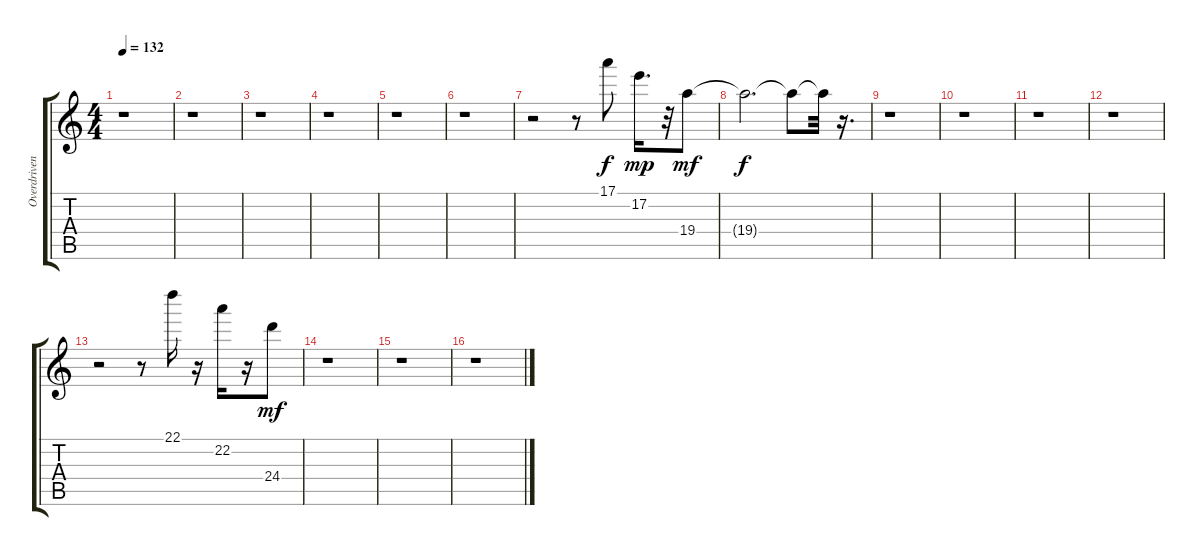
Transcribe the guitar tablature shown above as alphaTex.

\track ("Overdriven" "Overdriven") {instrument overdrivenguitar}
\staff {score tabs}
\tuning (E4 B3 G3 D3 A2 E2) {hide}
\ts (4 4)
\tempo 132
\clef g2
\ks c
r.1{dy f} |
r.1 |
r.1 |
r.1 |
r.1 |
r.1 |
r.2 r.8 17.1.8 17.2.16{d dy mp} r.32 19.4.8{dy mf} |
19.4{t}.2{d dy f} 19.4{t}.8 19.4{t}.32 r.16{d} |
r.1 |
r.1 |
r.1 |
r.1 |
r.2 r.8 22.1.16 r.16 22.2.16 r.16 24.4.8{dy mf} |
r.1 |
r.1 |
r.1
